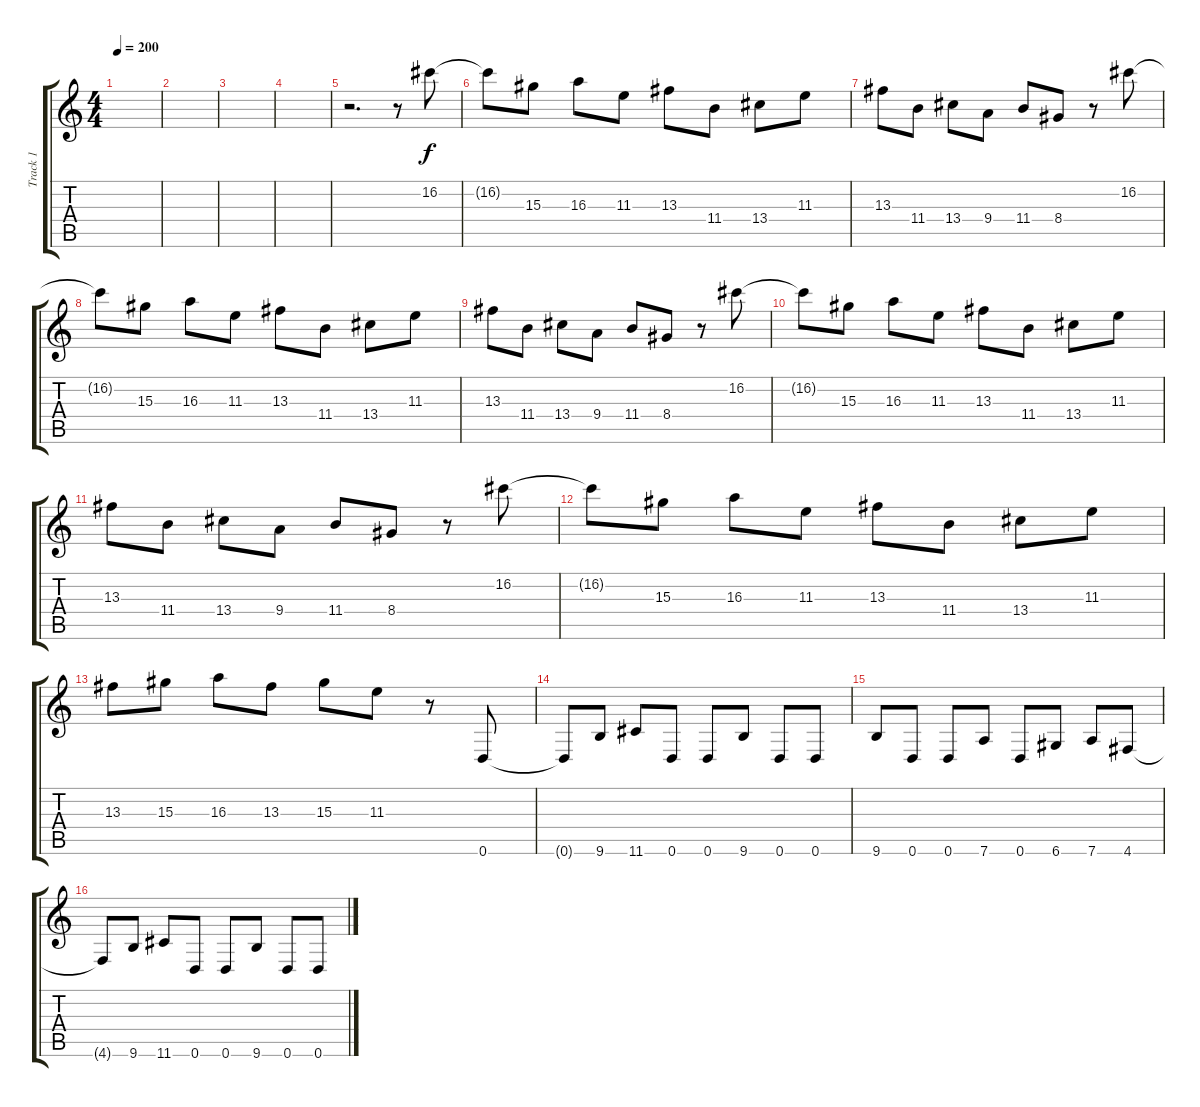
\track ("Track 1" "Track 1") {instrument distortionguitar}
\staff {score tabs}
\tuning (D4 A3 F3 C3 G2 D2) {hide}
\ts (4 4)
\tempo 200
\clef g2
\ks c
|
|
|
|
r.2{d} r.8 16.2.8 |
16.2{t}.8 15.3.8 16.3.8 11.3.8 13.3.8 11.4.8 13.4.8 11.3.8 |
13.3.8 11.4.8 13.4.8 9.4.8 11.4.8 8.4.8 r.8 16.2.8 |
16.2{t}.8 15.3.8 16.3.8 11.3.8 13.3.8 11.4.8 13.4.8 11.3.8 |
13.3.8 11.4.8 13.4.8 9.4.8 11.4.8 8.4.8 r.8 16.2.8 |
16.2{t}.8 15.3.8 16.3.8 11.3.8 13.3.8 11.4.8 13.4.8 11.3.8 |
13.3.8 11.4.8 13.4.8 9.4.8 11.4.8 8.4.8 r.8 16.2.8 |
16.2{t}.8 15.3.8 16.3.8 11.3.8 13.3.8 11.4.8 13.4.8 11.3.8 |
13.3.8 15.3.8 16.3.8 13.3.8 15.3.8 11.3.8 r.8 0.6.8 |
0.6{t}.8 9.6.8 11.6.8 0.6.8 0.6.8 9.6.8 0.6.8 0.6.8 |
9.6.8 0.6.8 0.6.8 7.6.8 0.6.8 6.6.8 7.6.8 4.6.8 |
4.6{t}.8 9.6.8 11.6.8 0.6.8 0.6.8 9.6.8 0.6.8 0.6.8
